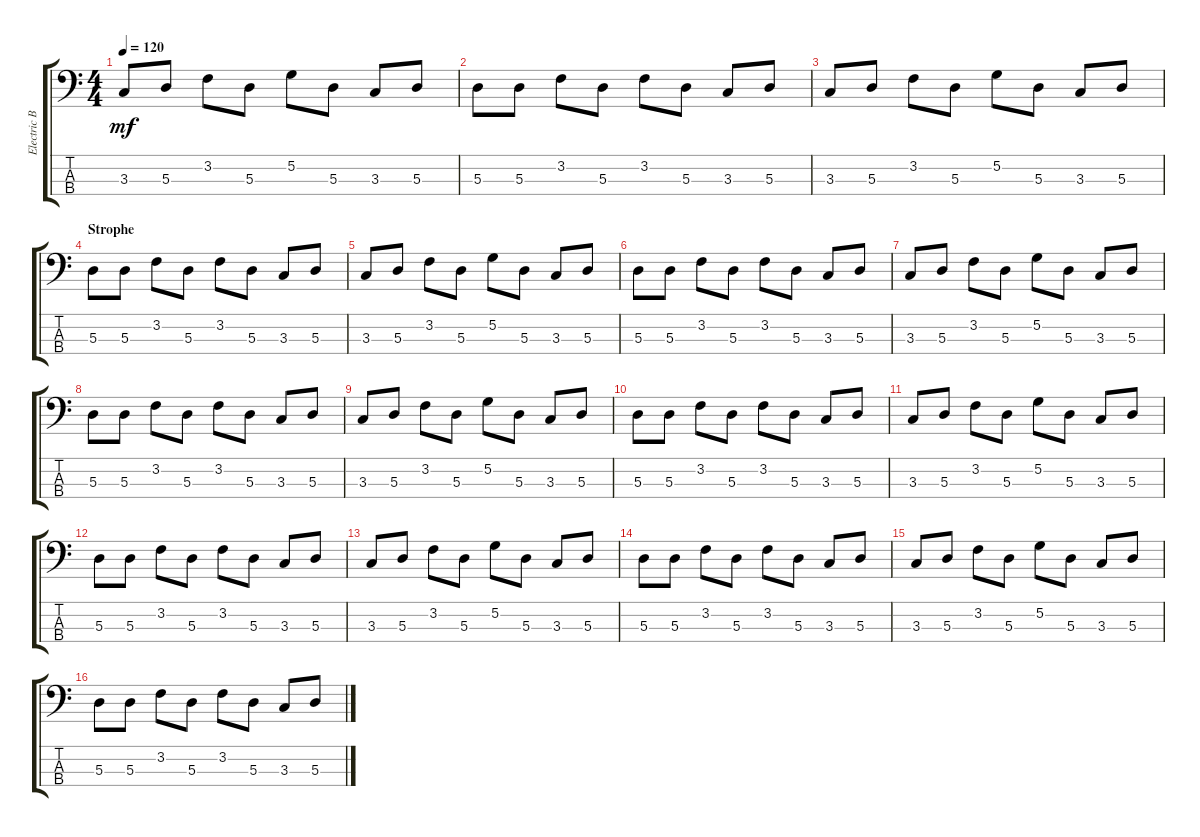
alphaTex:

\track ("Electric Bass" "Electric B") {instrument electricbassfinger}
\staff {score tabs}
\tuning (G2 D2 A1 E1) {hide}
\ts (4 4)
\tempo 120
\clef f4
\ks c
3.3.8{dy mf} 5.3.8 3.2.8 5.3.8 5.2.8 5.3.8 3.3.8 5.3.8 |
5.3.8 5.3.8 3.2.8 5.3.8 3.2.8 5.3.8 3.3.8 5.3.8 |
3.3.8 5.3.8 3.2.8 5.3.8 5.2.8 5.3.8 3.3.8 5.3.8 |
\section ("" "Strophe")
5.3.8 5.3.8 3.2.8 5.3.8 3.2.8 5.3.8 3.3.8 5.3.8 |
3.3.8 5.3.8 3.2.8 5.3.8 5.2.8 5.3.8 3.3.8 5.3.8 |
5.3.8 5.3.8 3.2.8 5.3.8 3.2.8 5.3.8 3.3.8 5.3.8 |
3.3.8 5.3.8 3.2.8 5.3.8 5.2.8 5.3.8 3.3.8 5.3.8 |
5.3.8 5.3.8 3.2.8 5.3.8 3.2.8 5.3.8 3.3.8 5.3.8 |
3.3.8 5.3.8 3.2.8 5.3.8 5.2.8 5.3.8 3.3.8 5.3.8 |
5.3.8 5.3.8 3.2.8 5.3.8 3.2.8 5.3.8 3.3.8 5.3.8 |
3.3.8 5.3.8 3.2.8 5.3.8 5.2.8 5.3.8 3.3.8 5.3.8 |
5.3.8 5.3.8 3.2.8 5.3.8 3.2.8 5.3.8 3.3.8 5.3.8 |
3.3.8 5.3.8 3.2.8 5.3.8 5.2.8 5.3.8 3.3.8 5.3.8 |
5.3.8 5.3.8 3.2.8 5.3.8 3.2.8 5.3.8 3.3.8 5.3.8 |
3.3.8 5.3.8 3.2.8 5.3.8 5.2.8 5.3.8 3.3.8 5.3.8 |
5.3.8 5.3.8 3.2.8 5.3.8 3.2.8 5.3.8 3.3.8 5.3.8
